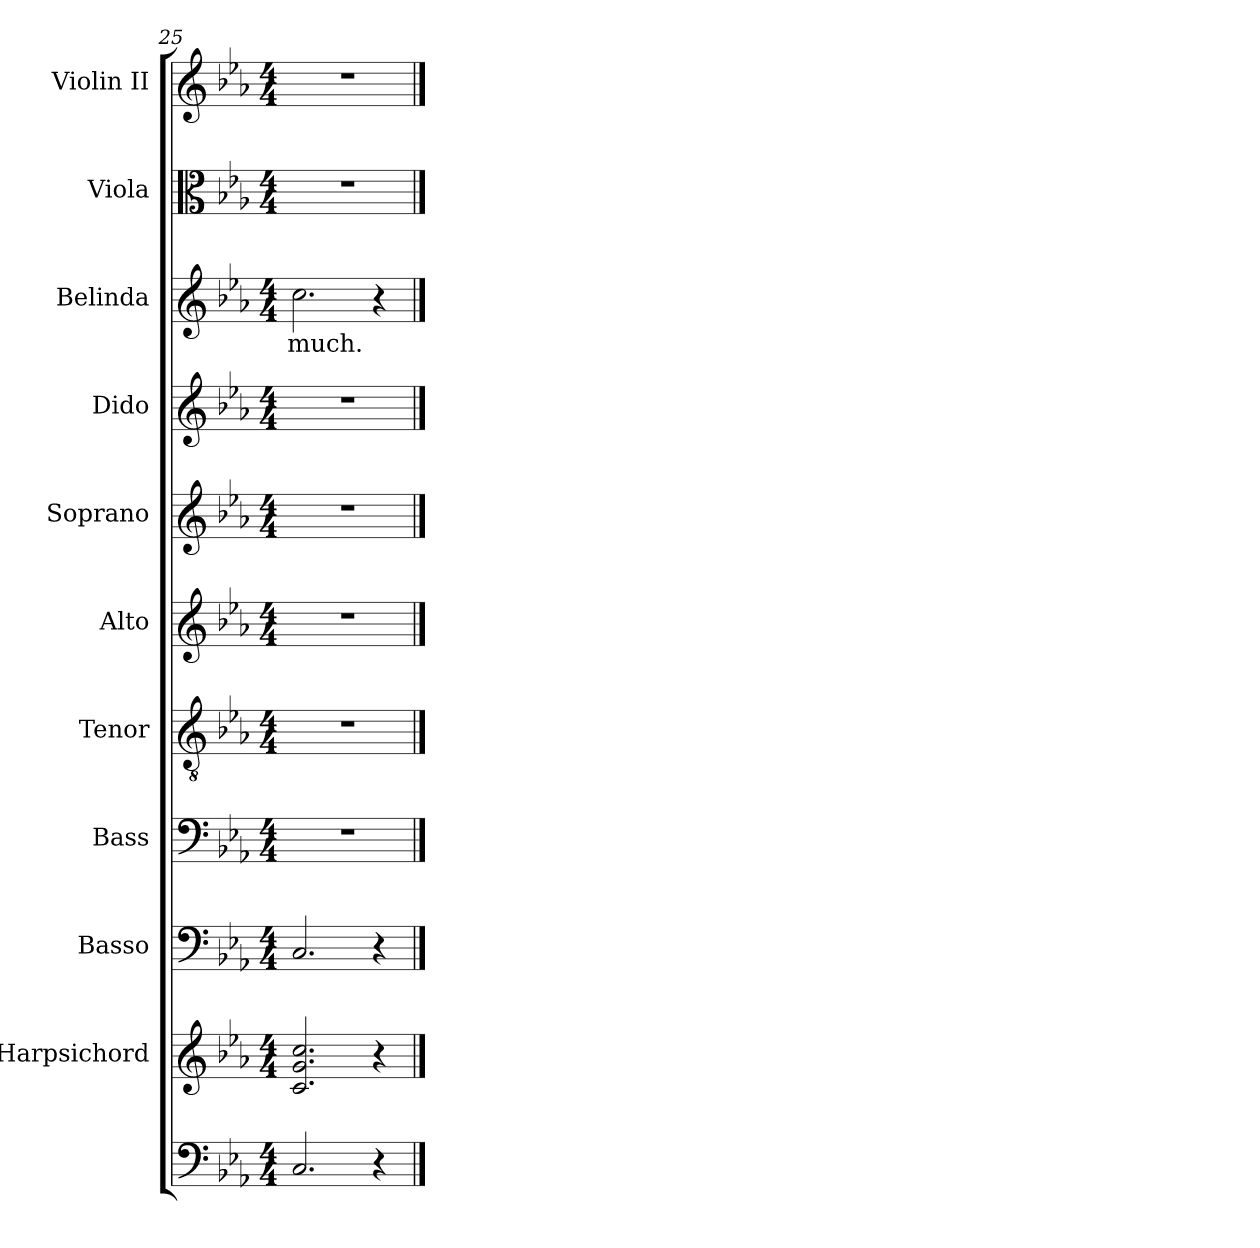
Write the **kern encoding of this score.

**kern	**kern	**kern	**kern	**kern	**kern	**kern	**kern	**kern	**text	**kern	**kern
*part11	*part10	*part9	*part8	*part7	*part6	*part5	*part4	*part3	*part3	*part2	*part1
*staff11	*staff10	*staff9	*staff8	*staff7	*staff6	*staff5	*staff4	*staff3	*staff3	*staff2	*staff1
*	*I"Harpsichord	*I"Basso	*I"Bass	*I"Tenor	*I"Alto	*I"Soprano	*I"Dido	*I"Belinda	*	*I"Viola	*I"Violin II
*	*	*	*I'B.	*I'T.	*I'A.	*I'S.	*	*	*	*I'Viola	*I'Vln. II
*clefF4	*clefG2	*clefF4	*clefF4	*clefGv2	*clefG2	*clefG2	*clefG2	*clefG2	*	*clefC3	*clefG2
*	*	*	*	*ITrd7c12	*	*	*	*	*	*	*
*k[b-e-a-]	*k[b-e-a-]	*k[b-e-a-]	*k[b-e-a-]	*k[b-e-a-]	*k[b-e-a-]	*k[b-e-a-]	*k[b-e-a-]	*k[b-e-a-]	*	*k[b-e-a-]	*k[b-e-a-]
*E-:	*E-:	*E-:	*E-:	*E-:	*E-:	*E-:	*E-:	*E-:	*	*E-:	*E-:
*M4/4	*M4/4	*M4/4	*M4/4	*M4/4	*M4/4	*M4/4	*M4/4	*M4/4	*	*M4/4	*M4/4
=25	=25	=25	=25	=25	=25	=25	=25	=25	=25	=25	=25
!	!	!	!	!	!	!	!	!	!LO:LY:b:color=#000000	!	!
2.Ci/	2.ci/ 2.gi 2.cci	2.Ci/	1r	1r	1r	1r	1r	2.cci\	much.	1r	1r
4r	4r	4r	.	.	.	.	.	4r	.	.	.
==	==	==	==	==	==	==	==	==	==	==	==
*-	*-	*-	*-	*-	*-	*-	*-	*-	*-	*-	*-
